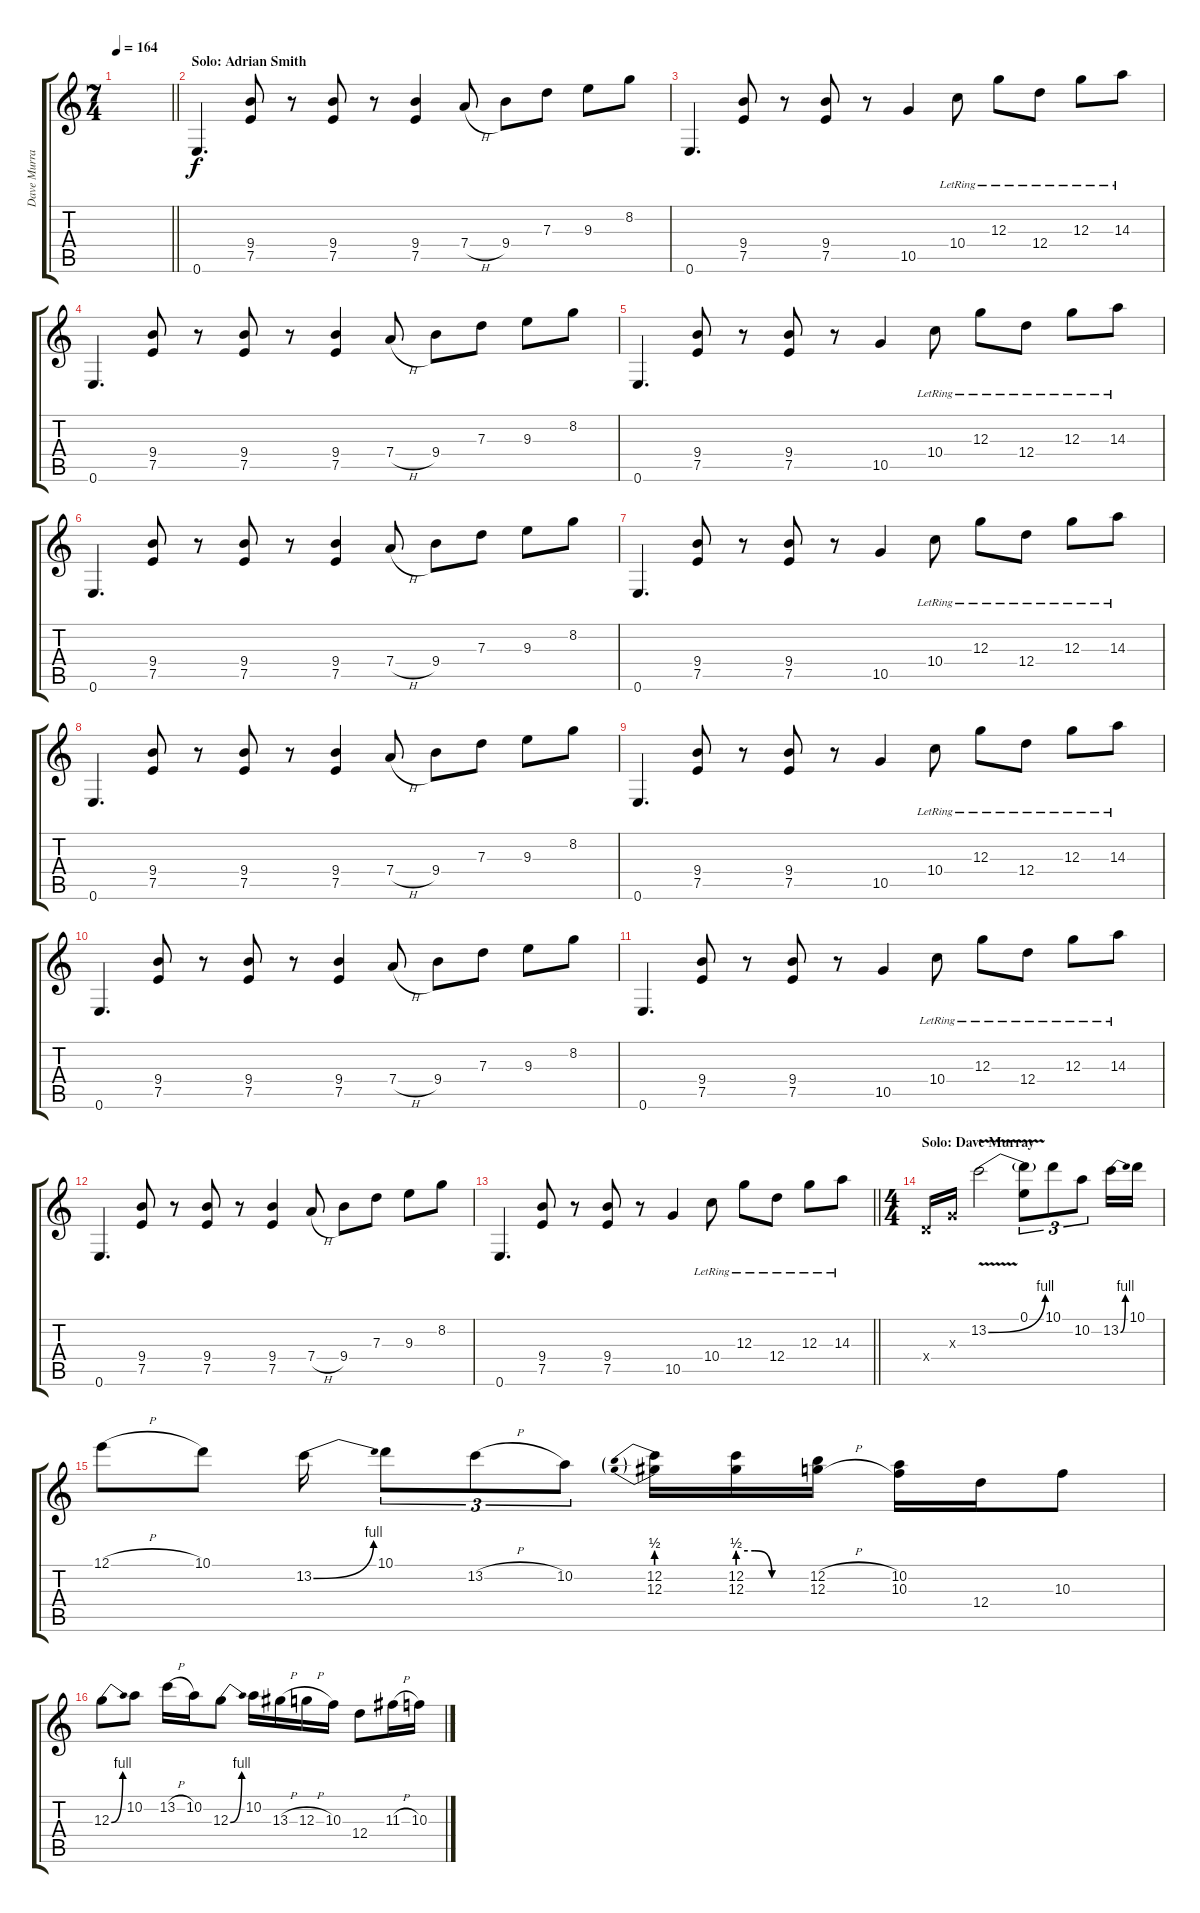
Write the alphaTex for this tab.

\track ("Dave Murray" "Dave Murra") {instrument overdrivenguitar}
\staff {score tabs}
\tuning (E4 B3 G3 D3 A2 E2) {hide}
\ts (7 4)
\tempo 164
\clef g2
\barLineRight lightlight
\ks c
|
\section ("" "Solo: Adrian Smith")
0.6.4{d} (9.4 7.5).8 r.8 (9.4 7.5).8 r.8 (9.4 7.5).4 7.4{h}.8 9.4.8 7.3.8 9.3.8 8.2.8 |
0.6.4{d} (9.4 7.5).8 r.8 (9.4 7.5).8 r.8 10.5.4 10.4{lr}.8 12.3{lr}.8 12.4{lr}.8 12.3{lr}.8 14.3{lr}.8 |
0.6.4{d} (9.4 7.5).8 r.8 (9.4 7.5).8 r.8 (9.4 7.5).4 7.4{h}.8 9.4.8 7.3.8 9.3.8 8.2.8 |
0.6.4{d} (9.4 7.5).8 r.8 (9.4 7.5).8 r.8 10.5.4 10.4{lr}.8 12.3{lr}.8 12.4{lr}.8 12.3{lr}.8 14.3{lr}.8 |
0.6.4{d} (9.4 7.5).8 r.8 (9.4 7.5).8 r.8 (9.4 7.5).4 7.4{h}.8 9.4.8 7.3.8 9.3.8 8.2.8 |
0.6.4{d} (9.4 7.5).8 r.8 (9.4 7.5).8 r.8 10.5.4 10.4{lr}.8 12.3{lr}.8 12.4{lr}.8 12.3{lr}.8 14.3{lr}.8 |
0.6.4{d} (9.4 7.5).8 r.8 (9.4 7.5).8 r.8 (9.4 7.5).4 7.4{h}.8 9.4.8 7.3.8 9.3.8 8.2.8 |
0.6.4{d} (9.4 7.5).8 r.8 (9.4 7.5).8 r.8 10.5.4 10.4{lr}.8 12.3{lr}.8 12.4{lr}.8 12.3{lr}.8 14.3{lr}.8 |
0.6.4{d} (9.4 7.5).8 r.8 (9.4 7.5).8 r.8 (9.4 7.5).4 7.4{h}.8 9.4.8 7.3.8 9.3.8 8.2.8 |
0.6.4{d} (9.4 7.5).8 r.8 (9.4 7.5).8 r.8 10.5.4 10.4{lr}.8 12.3{lr}.8 12.4{lr}.8 12.3{lr}.8 14.3{lr}.8 |
0.6.4{d} (9.4 7.5).8 r.8 (9.4 7.5).8 r.8 (9.4 7.5).4 7.4{h}.8 9.4.8 7.3.8 9.3.8 8.2.8 |
\barLineRight lightlight
0.6.4{d} (9.4 7.5).8 r.8 (9.4 7.5).8 r.8 10.5.4 10.4{lr}.8 12.3{lr}.8 12.4{lr}.8 12.3{lr}.8 14.3{lr}.8 |
\ts (4 4)
\section ("" "Solo: Dave Murray")
0.4{x}.16 0.3{x}.16 13.2{be (bend 0 0 60 4) v}.2 (0.1 13.2{t}).8{tu (3 2)} 10.1.8{tu (3 2)} 10.2.8{tu (3 2)} 13.2{be (bend 0 0 60 4)}.16 10.1.16 |
12.1{h}.8 10.1.8 13.2{be (bend 0 0 60 4)}.16 10.1.8{tu (3 2)} 13.2{h}.8{tu (3 2)} 10.2.8{tu (3 2)} (12.2{be (prebend 0 2 60 2)} 12.3{be (prebend 0 2 60 2)}).16 (12.2{be (custom 0 2 15 2 30 0 60 0)} 12.3{be (custom 0 2 15 2 30 0 60 0)}).16 (12.2{h} 12.3{h}).16 (10.2 10.3).16 12.4.16 10.3.8 |
12.3{be (bend 0 0 60 4)}.8 10.2.8 13.2{h}.16 10.2.16 12.3{be (bend 0 0 60 4)}.8 10.2.16 13.3{h}.16 12.3{h}.16 10.3.16 12.4.8 11.3{h}.16 10.3.16
